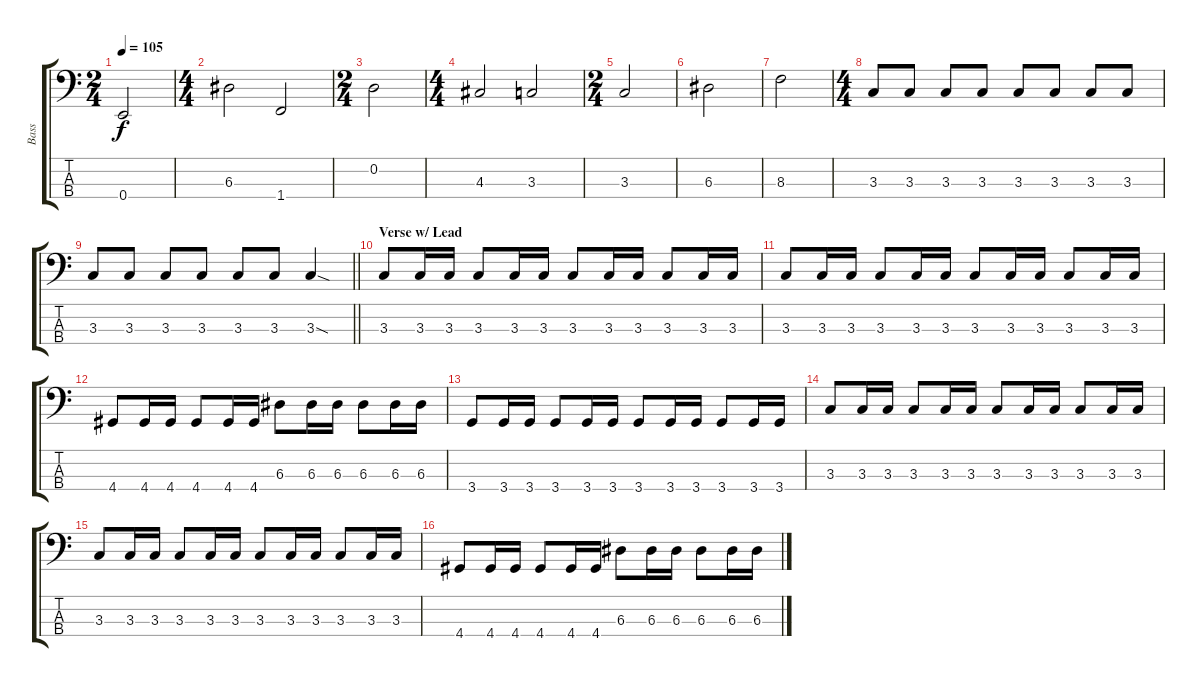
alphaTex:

\track ("Bass" "Bass") {instrument electricbassfinger}
\staff {score tabs}
\tuning (G2 D2 A1 E1) {hide}
\ts (2 4)
\tempo 105
\clef f4
\ks c
0.4.2{dy f} |
\ts (4 4)
6.3.2 1.4.2 |
\ts (2 4)
0.2.2 |
\ts (4 4)
4.3.2 3.3.2 |
\ts (2 4)
3.3.2 |
6.3.2 |
8.3.2 |
\ts (4 4)
3.3.8 3.3.8 3.3.8 3.3.8 3.3.8 3.3.8 3.3.8 3.3.8 |
\barLineRight lightlight
3.3.8 3.3.8 3.3.8 3.3.8 3.3.8 3.3.8 3.3{sod}.4 |
\section ("" "Verse w/ Lead")
3.3.8 3.3.16 3.3.16 3.3.8 3.3.16 3.3.16 3.3.8 3.3.16 3.3.16 3.3.8 3.3.16 3.3.16 |
3.3.8 3.3.16 3.3.16 3.3.8 3.3.16 3.3.16 3.3.8 3.3.16 3.3.16 3.3.8 3.3.16 3.3.16 |
4.4.8 4.4.16 4.4.16 4.4.8 4.4.16 4.4.16 6.3.8 6.3.16 6.3.16 6.3.8 6.3.16 6.3.16 |
3.4.8 3.4.16 3.4.16 3.4.8 3.4.16 3.4.16 3.4.8 3.4.16 3.4.16 3.4.8 3.4.16 3.4.16 |
3.3.8 3.3.16 3.3.16 3.3.8 3.3.16 3.3.16 3.3.8 3.3.16 3.3.16 3.3.8 3.3.16 3.3.16 |
3.3.8 3.3.16 3.3.16 3.3.8 3.3.16 3.3.16 3.3.8 3.3.16 3.3.16 3.3.8 3.3.16 3.3.16 |
4.4.8 4.4.16 4.4.16 4.4.8 4.4.16 4.4.16 6.3.8 6.3.16 6.3.16 6.3.8 6.3.16 6.3.16
